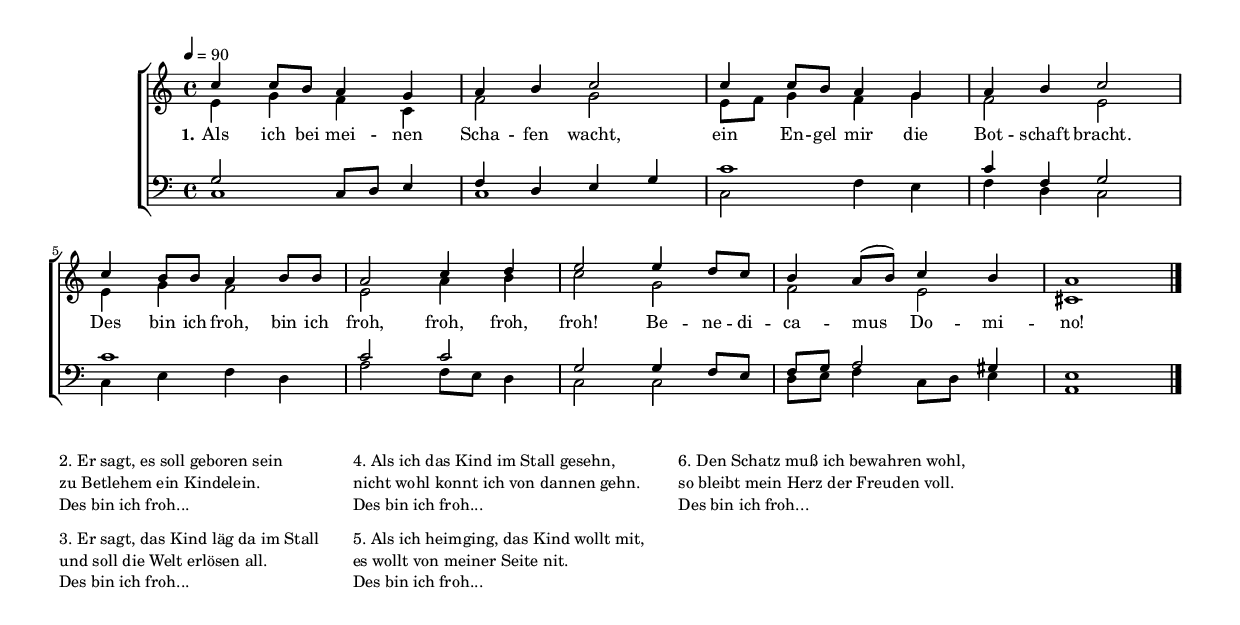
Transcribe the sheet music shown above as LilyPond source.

\version "2.24.3"
\include "global.ly"

KeyandTime = {
  \time 4/4
  %Tonart
  \key c \major
  \tempo 4 = 90
}
Melodie = \relative c'' { \set Staff.midiInstrument = #"choir aahs"
  c4 c8 h a4 g a h c2 c4 c8 h a4 g a h c2
  c4 h8 h a4 h8 h a2 c4 d e2 e4 d8 c h4 a8( h) c4 h a1
  \bar "|."
}

Alt = \relative c' {
  e4 g f c f2 g e8 f g4 f g f2 e e4 g f2 e a4 h c2 g f e cis1
}

BassEins = \relative c { 
  g'2 c,8 d e4 f d e g c1 c4 f, g2 c1 c2 c g g4 f8 e f g a2 gis4 e1 
  \bar "|." 
}

BassZwei = \relative c {
  c1 c c2 f4 e f d c2 c4 e f d a'2 f8 e d4 c2 c d8 e f4 c8 d e4 a,1
}

ersteStrophe = \lyricmode {
  \set stanza = "1."
  Als ich bei mei -- nen Scha -- fen wacht,
  ein En -- gel mir die Bot -- schaft bracht.
  Des bin ich froh, bin ich froh, froh, froh, froh!
  Be -- ne -- di -- ca -- mus Do -- mi -- no!
}

zweiteStrophe = "2. Er sagt, es soll geboren sein

zu Betlehem ein Kindelein.

Des bin ich froh..."

dritteStrophe = "3. Er sagt, das Kind läg da im Stall

und soll die Welt erlösen all.

Des bin ich froh..."

vierteStrophe = "4. Als ich das Kind im Stall gesehn,

nicht wohl konnt ich von dannen gehn.

Des bin ich froh..."

fünfteStrophe = "5. Als ich heimging, das Kind wollt mit,

es wollt von meiner Seite nit.

Des bin ich froh..."

sechsteStrophe = "6. Den Schatz muß ich bewahren wohl,

so bleibt mein Herz der Freuden voll.

Des bin ich froh..."

\bookpart {
  \score {

    \new ChoirStaff <<
      \new Staff = "firstStaff"
        <<
          \KeyandTime
          \new Voice = "Melodie" {
            \voiceOne
            \Melodie
          }
          \new Lyrics = "Text"  {
            \lyricsto "Melodie" { \ersteStrophe }    
          }
          \new Voice = "Alt" {
            \voiceTwo
            \Alt
          }
        >>
      \new Staff = "secondStaff"
      <<
        \clef "bass"
        \KeyandTime
        \new Voice = "BassEins" {
          \voiceOne
          \BassEins
        }
        \new Voice = "BassZwei" {
          \voiceTwo
          \BassZwei
        }
      >>
    >>
    \layout{}
    \midi {}
  }
  \markup { 
    \vspace #2
    \column{    
    \wordwrap-string \zweiteStrophe
    \vspace #1
    \wordwrap-string \dritteStrophe
    }
    \hspace #4
    \column{    
    \wordwrap-string \vierteStrophe
    \vspace #1
    \wordwrap-string \fünfteStrophe
    }
    \hspace #4
    \column{    
    \wordwrap-string \sechsteStrophe
    }
  }

}  